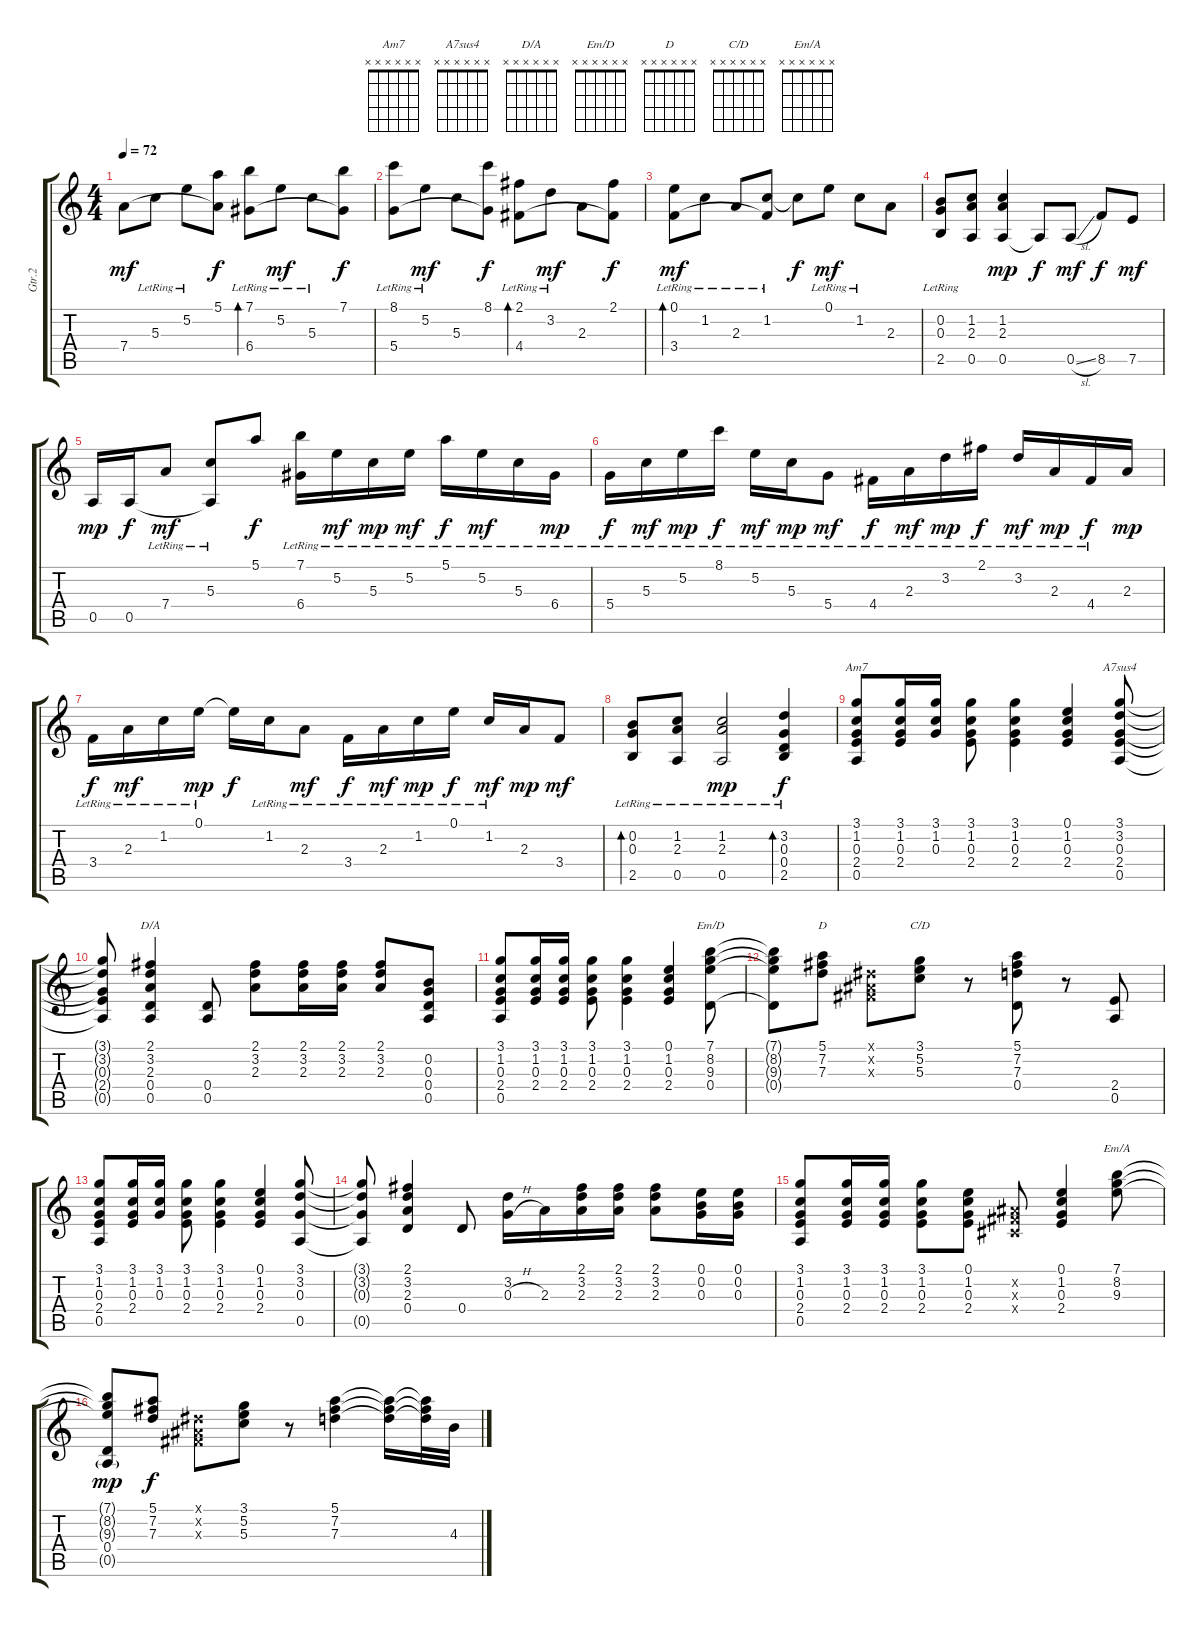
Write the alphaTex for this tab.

\track ("Gtr.2" "Gtr.2") {instrument acousticguitarsteel}
\staff {score tabs}
\tuning (E4 B3 G3 D3 A2 E2) {hide}
\chord ("Am7" x x x x x x)
\chord ("A7sus4" x x x x x x)
\chord ("D/A" x x x x x x)
\chord ("Em/D" x x x x x x)
\chord ("D" x x x x x x)
\chord ("C/D" x x x x x x)
\chord ("Em/A" x x x x x x)
\ts (4 4)
\tempo 72
\clef g2
\ks c
7.4.8{dy mf} 5.3{lr}.8 5.2{lr}.8 (5.1 7.4{t}).8{dy f} (7.1{lr} 6.4{lr}).8{bd 120} 5.2{lr}.8{dy mf} 5.3{lr}.8 (7.1 6.4{t}).8{dy f} |
(8.1{lr} 5.4{lr}).8 5.2{lr}.8{dy mf} 5.3.8 (8.1 5.4{t}).8{dy f} (2.1{lr} 4.4{lr}).8{bd 120} 3.2{lr}.8{dy mf} 2.3.8 (2.1 4.4{t}).8{dy f} |
(0.1{lr} 3.4{lr}).8{bd 30 dy mf} 1.2{lr}.8 2.3{lr}.8 (1.2{lr} 3.4{t}).8 1.2{t}.8{dy f} 0.1{lr}.8{dy mf} 1.2{lr}.8 2.3.8 |
(0.2{lr} 0.3{lr} 2.5).8 (1.2 2.3 0.5).8 (1.2 2.3 0.5).4{dy mp} 0.5{t}.8{dy f} 0.5{sl}.8{dy mf} 8.5.8{dy f} 7.5.8{dy mf} |
0.5.16{dy mp} 0.5.16{dy f} 7.4{lr}.8{dy mf} (5.3{lr} 0.5{t}).8 5.1.8{dy f} (7.1{lr} 6.4{lr}).16 5.2{lr}.16{dy mf} 5.3{lr}.16{dy mp} 5.2{lr}.16{dy mf} 5.1{lr}.16{dy f} 5.2{lr}.16{dy mf} 5.3{lr}.16 6.4{lr}.16{dy mp} |
5.4{lr}.16{dy f} 5.3{lr}.16{dy mf} 5.2{lr}.16{dy mp} 8.1{lr}.16{dy f} 5.2{lr}.16{dy mf} 5.3{lr}.16{dy mp} 5.4{lr}.8{dy mf} 4.4{lr}.16{dy f} 2.3{lr}.16{dy mf} 3.2{lr}.16{dy mp} 2.1{lr}.16{dy f} 3.2{lr}.16{dy mf} 2.3{lr}.16{dy mp} 4.4{lr}.16{dy f} 2.3.16{dy mp} |
3.4{lr}.16{dy f} 2.3{lr}.16{dy mf} 1.2{lr}.16 0.1{lr}.16{dy mp} 0.1{t}.16{dy f} 1.2{lr}.16 2.3{lr}.8{dy mf} 3.4{lr}.16{dy f} 2.3{lr}.16{dy mf} 1.2{lr}.16{dy mp} 0.1{lr}.16{dy f} 1.2{lr}.16{dy mf} 2.3.16{dy mp} 3.4.8{dy mf} |
(0.2{lr} 0.3{lr} 2.5{lr}).8{bd 30} (1.2{lr} 2.3{lr} 0.5{lr}).8 (1.2{lr} 2.3{lr} 0.5{lr}).2{dy mp} (3.2{lr} 0.3{lr} 0.4{lr} 2.5{lr}).4{bd 60 dy f} |
(3.1 1.2 0.3 2.4 0.5).8{ch "Am7"} (3.1 1.2 0.3 2.4).16 (3.1 1.2 0.3).16 (3.1 1.2 0.3 2.4).8 (3.1 1.2 0.3 2.4).4 (0.1 1.2 0.3 2.4).4 (3.1 3.2 0.3 2.4 0.5).8{ch "A7sus4"} |
(3.1{t} 3.2{t} 0.3{t} 2.4{t} 0.5{t}).8 (2.1 3.2 2.3 0.4 0.5).4{ch "D/A"} (0.4 0.5).8 (2.1 3.2 2.3).8 (2.1 3.2 2.3).16 (2.1 3.2 2.3).16 (2.1 3.2 2.3).8 (0.2 0.3 0.4 0.5).8 |
(3.1 1.2 0.3 2.4 0.5).8 (3.1 1.2 0.3 2.4).16 (3.1 1.2 0.3 2.4).16 (3.1 1.2 0.3 2.4).8 (3.1 1.2 0.3 2.4).4 (0.1 1.2 0.3 2.4).4 (7.1 8.2 9.3 0.4).8{ch "Em/D"} |
(7.1{t} 8.2{t} 9.3{t} 0.4{t}).8 (5.1 7.2 7.3).8{ch "D"} (-1.1{x} -1.2{x} -1.3{x}).8 (3.1 5.2 5.3).8{ch "C/D"} r.8 (5.1 7.2 7.3 0.4).8 r.8 (2.4 0.5).8 |
(3.1 1.2 0.3 2.4 0.5).8 (3.1 1.2 0.3 2.4).16 (3.1 1.2 0.3).16 (3.1 1.2 0.3 2.4).8 (3.1 1.2 0.3 2.4).4 (0.1 1.2 0.3 2.4).4 (3.1 3.2 0.3 0.5).8 |
(3.1{t} 3.2{t} 0.3{t} 0.5{t}).8 (2.1 3.2 2.3 0.4).4 0.4.8 (3.2 0.3{h}).16 2.3.16 (2.1 3.2 2.3).16 (2.1 3.2 2.3).16 (2.1 3.2 2.3).8 (0.1 0.2 0.3).16 (0.1 0.2 0.3).16 |
(3.1 1.2 0.3 2.4 0.5).8 (3.1 1.2 0.3 2.4).16 (3.1 1.2 0.3 2.4).16 (3.1 1.2 0.3 2.4).8 (0.1 1.2 0.3 2.4).8 (-1.2{x} -1.3{x} -1.4{x}).8 (0.1 1.2 0.3 2.4).4 (7.1 8.2 9.3).8{ch "Em/A"} |
(7.1{t} 8.2{t} 9.3{t} 0.4 0.5{g}).8{dy mp} (5.1 7.2 7.3).8{dy f} (-1.1{x} -1.2{x} -1.3{x}).8 (3.1 5.2 5.3).8 r.8 (5.1 7.2 7.3).4 (5.1{t} 7.2{t} 7.3{t}).16 (5.1{t} 7.2{t} 7.3{t}).32 4.3{ss}.32
